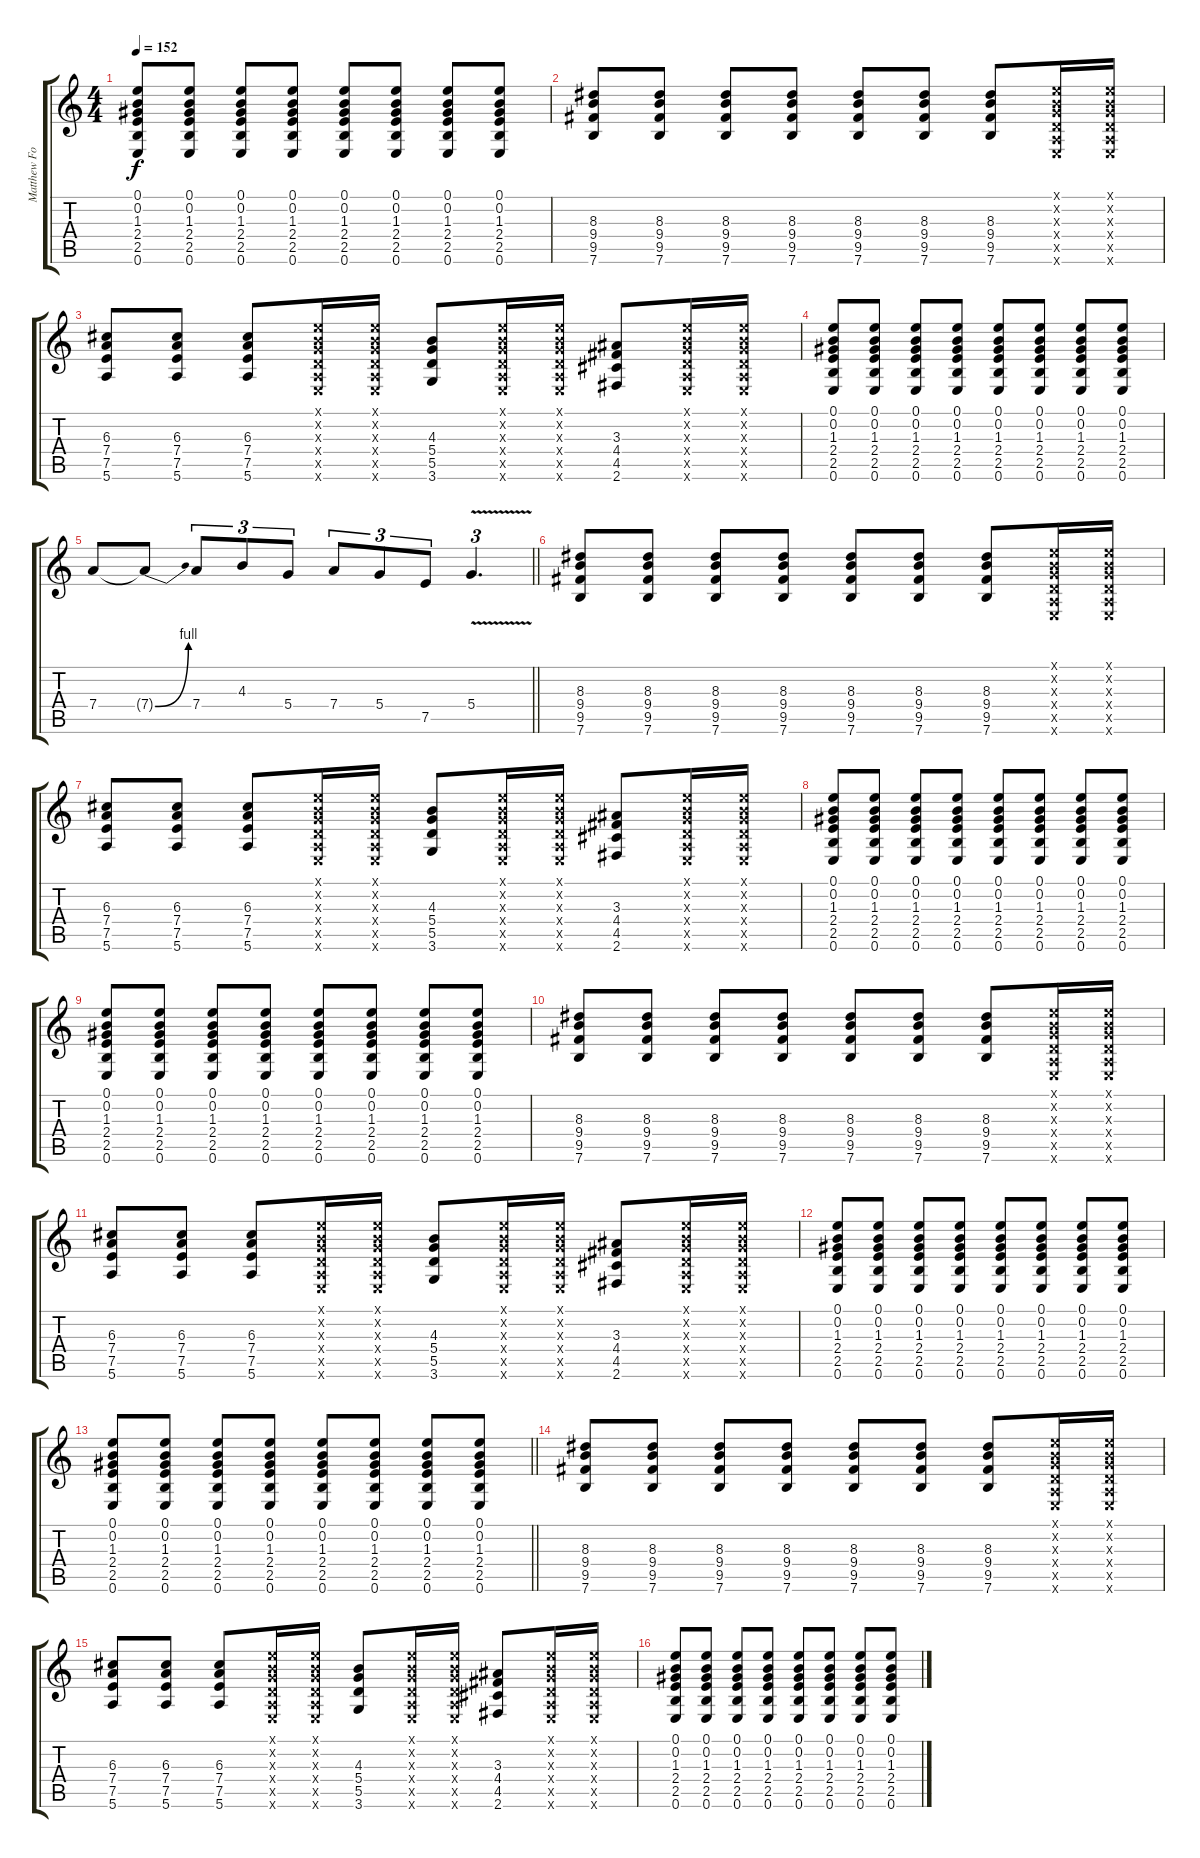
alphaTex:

\track ("Matthew Followill" "Matthew Fo") {instrument overdrivenguitar}
\staff {score tabs}
\tuning (E4 B3 G3 D3 A2 E2) {hide}
\ts (4 4)
\tempo 152
\clef g2
\ks c
(0.1 0.2 1.3 2.4 2.5 0.6).8{dy f} (0.1 0.2 1.3 2.4 2.5 0.6).8 (0.1 0.2 1.3 2.4 2.5 0.6).8 (0.1 0.2 1.3 2.4 2.5 0.6).8 (0.1 0.2 1.3 2.4 2.5 0.6).8 (0.1 0.2 1.3 2.4 2.5 0.6).8 (0.1 0.2 1.3 2.4 2.5 0.6).8 (0.1 0.2 1.3 2.4 2.5 0.6).8 |
(8.3 9.4 9.5 7.6).8 (8.3 9.4 9.5 7.6).8 (8.3 9.4 9.5 7.6).8 (8.3 9.4 9.5 7.6).8 (8.3 9.4 9.5 7.6).8 (8.3 9.4 9.5 7.6).8 (8.3 9.4 9.5 7.6).8 (0.1{x} 0.2{x} 0.3{x} 0.4{x} 0.5{x} 0.6{x}).16 (0.1{x} 0.2{x} 0.3{x} 0.4{x} 0.5{x} 0.6{x}).16 |
(6.3 7.4 7.5 5.6).8 (6.3 7.4 7.5 5.6).8 (6.3 7.4 7.5 5.6).8 (0.1{x} 0.2{x} 0.3{x} 0.4{x} 0.5{x} 0.6{x}).16 (0.1{x} 0.2{x} 0.3{x} 0.4{x} 0.5{x} 0.6{x}).16 (4.3 5.4 5.5 3.6).8 (0.1{x} 0.2{x} 0.3{x} 0.4{x} 0.5{x} 0.6{x}).16 (0.1{x} 0.2{x} 0.3{x} 0.4{x} 0.5{x} 0.6{x}).16 (3.3 4.4 4.5 2.6).8 (0.1{x} 0.2{x} 0.3{x} 0.4{x} 0.5{x} 0.6{x}).16 (0.1{x} 0.2{x} 0.3{x} 0.4{x} 0.5{x} 0.6{x}).16 |
(0.1 0.2 1.3 2.4 2.5 0.6).8 (0.1 0.2 1.3 2.4 2.5 0.6).8 (0.1 0.2 1.3 2.4 2.5 0.6).8 (0.1 0.2 1.3 2.4 2.5 0.6).8 (0.1 0.2 1.3 2.4 2.5 0.6).8 (0.1 0.2 1.3 2.4 2.5 0.6).8 (0.1 0.2 1.3 2.4 2.5 0.6).8 (0.1 0.2 1.3 2.4 2.5 0.6).8 |
\barLineRight lightlight
7.4.8 7.4{be (bend 0 0 60 4) t}.8 7.4.8{tu (3 2)} 4.3.8{tu (3 2)} 5.4.8{tu (3 2)} 7.4.8{tu (3 2)} 5.4.8{tu (3 2)} 7.5.8{tu (3 2)} 5.4{v}.4{d tu (3 2)} |
\section ("" "")
(8.3 9.4 9.5 7.6).8 (8.3 9.4 9.5 7.6).8 (8.3 9.4 9.5 7.6).8 (8.3 9.4 9.5 7.6).8 (8.3 9.4 9.5 7.6).8 (8.3 9.4 9.5 7.6).8 (8.3 9.4 9.5 7.6).8 (0.1{x} 0.2{x} 0.3{x} 0.4{x} 0.5{x} 0.6{x}).16 (0.1{x} 0.2{x} 0.3{x} 0.4{x} 0.5{x} 0.6{x}).16 |
(6.3 7.4 7.5 5.6).8 (6.3 7.4 7.5 5.6).8 (6.3 7.4 7.5 5.6).8 (0.1{x} 0.2{x} 0.3{x} 0.4{x} 0.5{x} 0.6{x}).16 (0.1{x} 0.2{x} 0.3{x} 0.4{x} 0.5{x} 0.6{x}).16 (4.3 5.4 5.5 3.6).8 (0.1{x} 0.2{x} 0.3{x} 0.4{x} 0.5{x} 0.6{x}).16 (0.1{x} 0.2{x} 0.3{x} 0.4{x} 0.5{x} 0.6{x}).16 (3.3 4.4 4.5 2.6).8 (0.1{x} 0.2{x} 0.3{x} 0.4{x} 0.5{x} 0.6{x}).16 (0.1{x} 0.2{x} 0.3{x} 0.4{x} 0.5{x} 0.6{x}).16 |
(0.1 0.2 1.3 2.4 2.5 0.6).8 (0.1 0.2 1.3 2.4 2.5 0.6).8 (0.1 0.2 1.3 2.4 2.5 0.6).8 (0.1 0.2 1.3 2.4 2.5 0.6).8 (0.1 0.2 1.3 2.4 2.5 0.6).8 (0.1 0.2 1.3 2.4 2.5 0.6).8 (0.1 0.2 1.3 2.4 2.5 0.6).8 (0.1 0.2 1.3 2.4 2.5 0.6).8 |
(0.1 0.2 1.3 2.4 2.5 0.6).8 (0.1 0.2 1.3 2.4 2.5 0.6).8 (0.1 0.2 1.3 2.4 2.5 0.6).8 (0.1 0.2 1.3 2.4 2.5 0.6).8 (0.1 0.2 1.3 2.4 2.5 0.6).8 (0.1 0.2 1.3 2.4 2.5 0.6).8 (0.1 0.2 1.3 2.4 2.5 0.6).8 (0.1 0.2 1.3 2.4 2.5 0.6).8 |
(8.3 9.4 9.5 7.6).8 (8.3 9.4 9.5 7.6).8 (8.3 9.4 9.5 7.6).8 (8.3 9.4 9.5 7.6).8 (8.3 9.4 9.5 7.6).8 (8.3 9.4 9.5 7.6).8 (8.3 9.4 9.5 7.6).8 (0.1{x} 0.2{x} 0.3{x} 0.4{x} 0.5{x} 0.6{x}).16 (0.1{x} 0.2{x} 0.3{x} 0.4{x} 0.5{x} 0.6{x}).16 |
(6.3 7.4 7.5 5.6).8 (6.3 7.4 7.5 5.6).8 (6.3 7.4 7.5 5.6).8 (0.1{x} 0.2{x} 0.3{x} 0.4{x} 0.5{x} 0.6{x}).16 (0.1{x} 0.2{x} 0.3{x} 0.4{x} 0.5{x} 0.6{x}).16 (4.3 5.4 5.5 3.6).8 (0.1{x} 0.2{x} 0.3{x} 0.4{x} 0.5{x} 0.6{x}).16 (0.1{x} 0.2{x} 0.3{x} 0.4{x} 0.5{x} 0.6{x}).16 (3.3 4.4 4.5 2.6).8 (0.1{x} 0.2{x} 0.3{x} 0.4{x} 0.5{x} 0.6{x}).16 (0.1{x} 0.2{x} 0.3{x} 0.4{x} 0.5{x} 0.6{x}).16 |
(0.1 0.2 1.3 2.4 2.5 0.6).8 (0.1 0.2 1.3 2.4 2.5 0.6).8 (0.1 0.2 1.3 2.4 2.5 0.6).8 (0.1 0.2 1.3 2.4 2.5 0.6).8 (0.1 0.2 1.3 2.4 2.5 0.6).8 (0.1 0.2 1.3 2.4 2.5 0.6).8 (0.1 0.2 1.3 2.4 2.5 0.6).8 (0.1 0.2 1.3 2.4 2.5 0.6).8 |
\barLineRight lightlight
(0.1 0.2 1.3 2.4 2.5 0.6).8 (0.1 0.2 1.3 2.4 2.5 0.6).8 (0.1 0.2 1.3 2.4 2.5 0.6).8 (0.1 0.2 1.3 2.4 2.5 0.6).8 (0.1 0.2 1.3 2.4 2.5 0.6).8 (0.1 0.2 1.3 2.4 2.5 0.6).8 (0.1 0.2 1.3 2.4 2.5 0.6).8 (0.1 0.2 1.3 2.4 2.5 0.6).8 |
\section ("" "")
(8.3 9.4 9.5 7.6).8 (8.3 9.4 9.5 7.6).8 (8.3 9.4 9.5 7.6).8 (8.3 9.4 9.5 7.6).8 (8.3 9.4 9.5 7.6).8 (8.3 9.4 9.5 7.6).8 (8.3 9.4 9.5 7.6).8 (0.1{x} 0.2{x} 0.3{x} 0.4{x} 0.5{x} 0.6{x}).16 (0.1{x} 0.2{x} 0.3{x} 0.4{x} 0.5{x} 0.6{x}).16 |
(6.3 7.4 7.5 5.6).8 (6.3 7.4 7.5 5.6).8 (6.3 7.4 7.5 5.6).8 (0.1{x} 0.2{x} 0.3{x} 0.4{x} 0.5{x} 0.6{x}).16 (0.1{x} 0.2{x} 0.3{x} 0.4{x} 0.5{x} 0.6{x}).16 (4.3 5.4 5.5 3.6).8 (0.1{x} 0.2{x} 0.3{x} 0.4{x} 0.5{x} 0.6{x}).16 (0.1{x} 0.2{x} 0.3{x} 0.4{x} 0.5{x} 0.6{x}).16 (3.3 4.4 4.5 2.6).8 (0.1{x} 0.2{x} 0.3{x} 0.4{x} 0.5{x} 0.6{x}).16 (0.1{x} 0.2{x} 0.3{x} 0.4{x} 0.5{x} 0.6{x}).16 |
(0.1 0.2 1.3 2.4 2.5 0.6).8 (0.1 0.2 1.3 2.4 2.5 0.6).8 (0.1 0.2 1.3 2.4 2.5 0.6).8 (0.1 0.2 1.3 2.4 2.5 0.6).8 (0.1 0.2 1.3 2.4 2.5 0.6).8 (0.1 0.2 1.3 2.4 2.5 0.6).8 (0.1 0.2 1.3 2.4 2.5 0.6).8 (0.1 0.2 1.3 2.4 2.5 0.6).8
